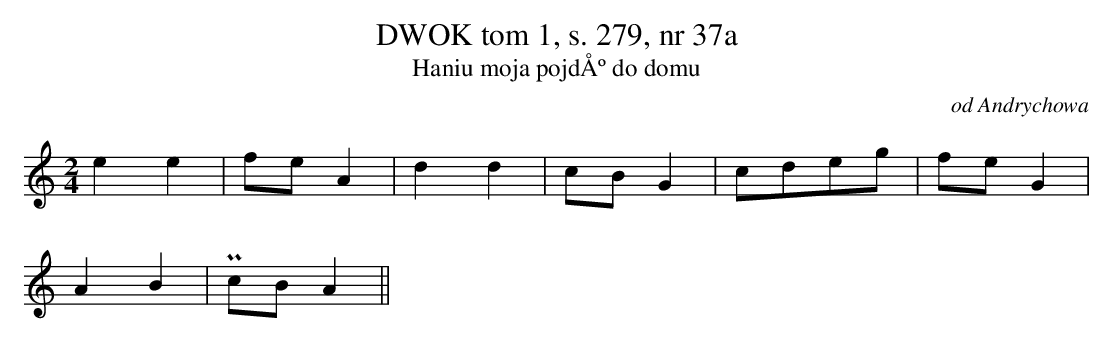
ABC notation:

X:1
T: DWOK tom 1, s. 279, nr 37a
T: Haniu moja pojdÅº do domu
O: od Andrychowa
M: 2/4
L: 1/8
K: C
e2e2 | feA2 | d2d2 | cBG2 | cdeg | feG2 |
A2B2 | PcBA2||
